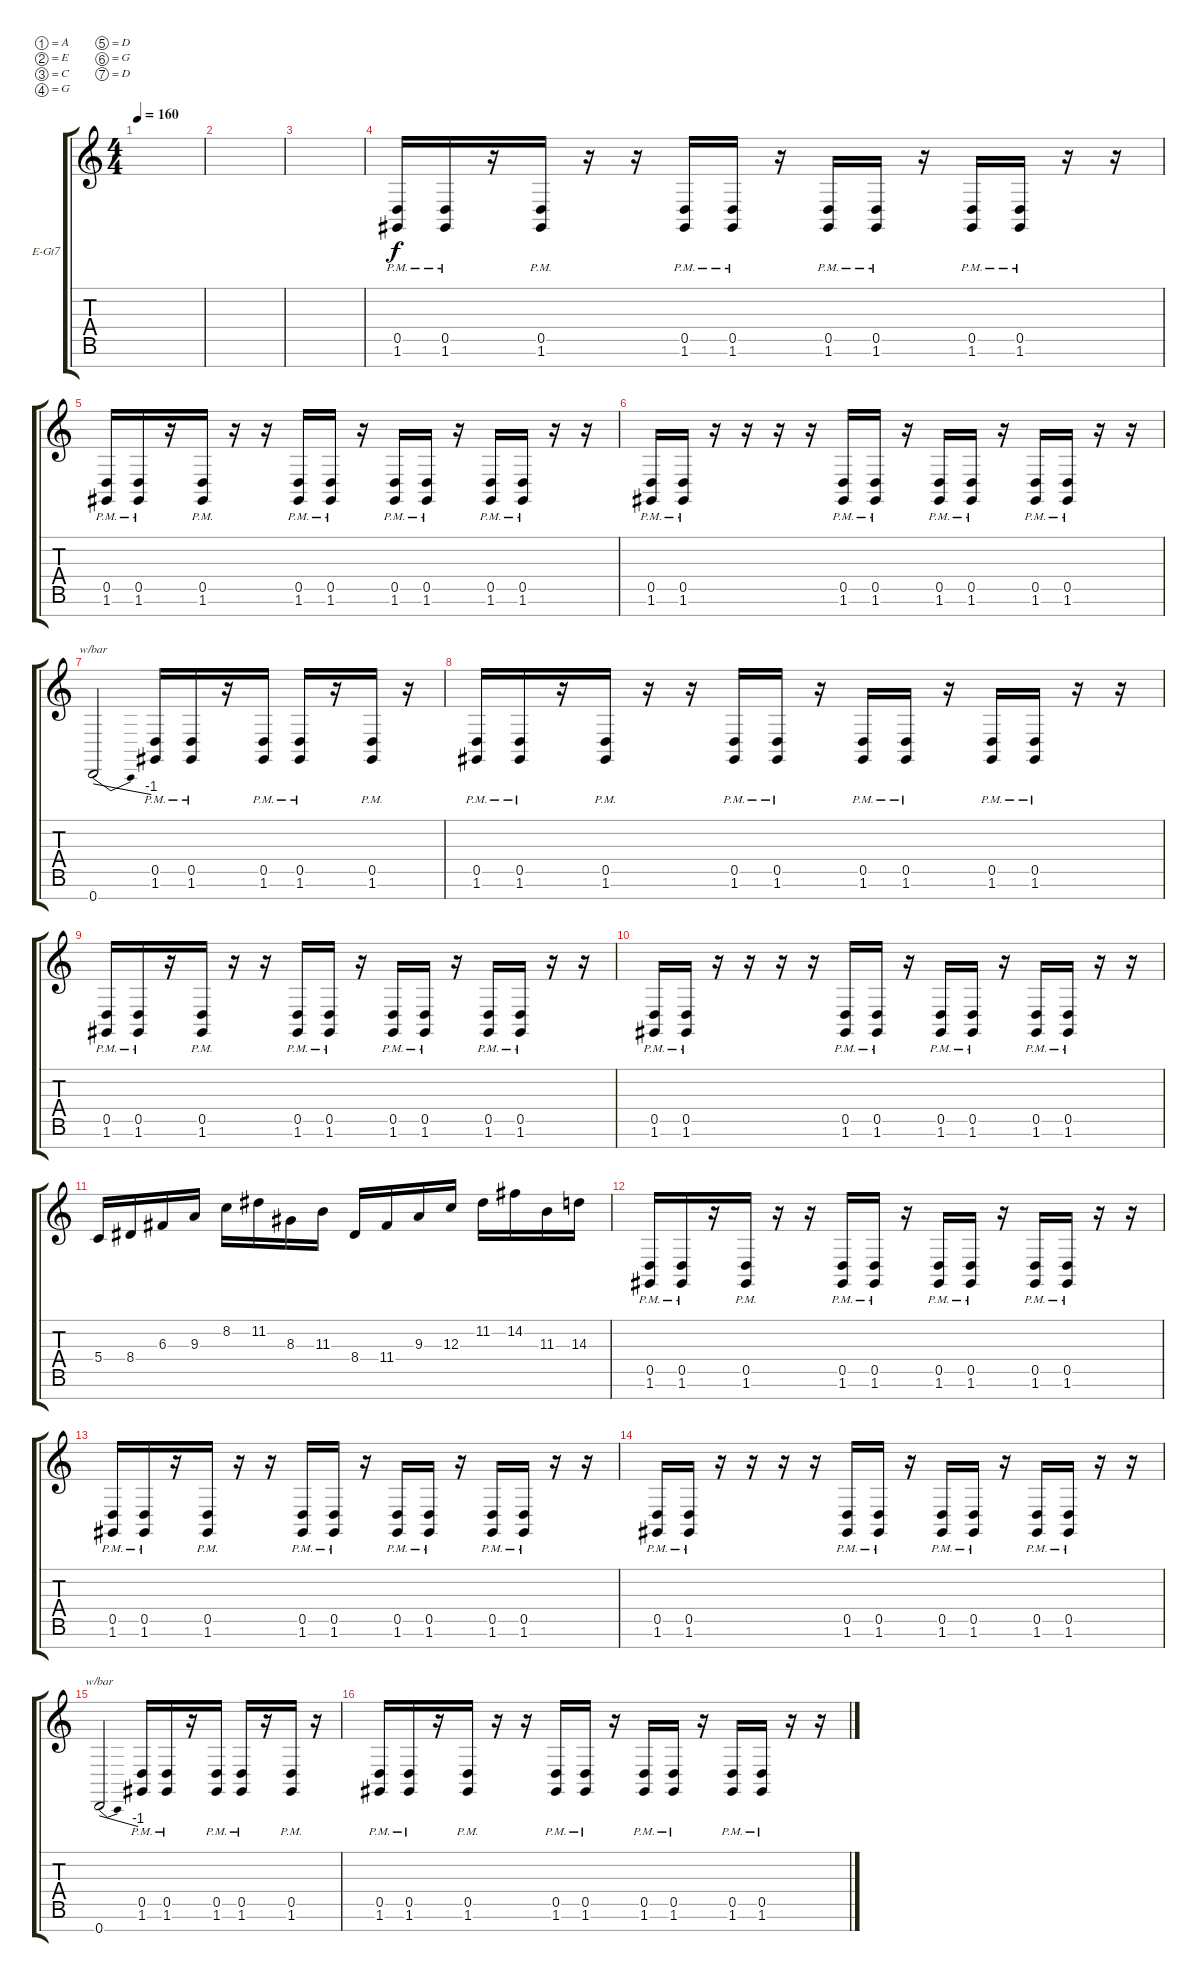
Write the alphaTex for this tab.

\defaultSystemsLayout 4
\bracketExtendMode groupsimilarinstruments
\firstSystemTrackNameOrientation horizontal
\otherSystemsTrackNameOrientation horizontal
\track ("Electric Guitar" "E-Gt7") {instrument distortionguitar}
\staff {score tabs}
\tuning (A3 E3 C3 G2 D2 G1 D1)
\ts (4 4)
\tempo 160
\clef g2
\ks c
|
|
|
(1.6{pm} 0.5{pm}).16 (1.6{pm} 0.5{pm}).16 r.16 (1.6{pm} 0.5{pm}).16 r.16 r.16 (1.6{pm} 0.5{pm}).16 (1.6{pm} 0.5{pm}).16 r.16 (1.6{pm} 0.5{pm}).16 (1.6{pm} 0.5{pm}).16 r.16 (1.6{pm} 0.5{pm}).16 (1.6{pm} 0.5{pm}).16 r.16 r.16 |
(1.6{pm} 0.5{pm}).16 (1.6{pm} 0.5{pm}).16 r.16 (1.6{pm} 0.5{pm}).16 r.16 r.16 (1.6{pm} 0.5{pm}).16 (1.6{pm} 0.5{pm}).16 r.16 (1.6{pm} 0.5{pm}).16 (1.6{pm} 0.5{pm}).16 r.16 (1.6{pm} 0.5{pm}).16 (1.6{pm} 0.5{pm}).16 r.16 r.16 |
(1.6{pm} 0.5{pm}).16 (1.6{pm} 0.5{pm}).16 r.16 r.16 r.16 r.16 (1.6{pm} 0.5{pm}).16 (1.6{pm} 0.5{pm}).16 r.16 (1.6{pm} 0.5{pm}).16 (1.6{pm} 0.5{pm}).16 r.16 (1.6{pm} 0.5{pm}).16 (1.6{pm} 0.5{pm}).16 r.16 r.16 |
0.7.2{tbe (dive default 0 0 60 -4)} (1.6{pm} 0.5{pm}).16 (1.6{pm} 0.5{pm}).16 r.16 (1.6{pm} 0.5{pm}).16 (1.6{pm} 0.5{pm}).16 r.16 (1.6{pm} 0.5{pm}).16 r.16 |
(1.6{pm} 0.5{pm}).16 (1.6{pm} 0.5{pm}).16 r.16 (1.6{pm} 0.5{pm}).16 r.16 r.16 (1.6{pm} 0.5{pm}).16 (1.6{pm} 0.5{pm}).16 r.16 (1.6{pm} 0.5{pm}).16 (1.6{pm} 0.5{pm}).16 r.16 (1.6{pm} 0.5{pm}).16 (1.6{pm} 0.5{pm}).16 r.16 r.16 |
(1.6{pm} 0.5{pm}).16 (1.6{pm} 0.5{pm}).16 r.16 (1.6{pm} 0.5{pm}).16 r.16 r.16 (1.6{pm} 0.5{pm}).16 (1.6{pm} 0.5{pm}).16 r.16 (1.6{pm} 0.5{pm}).16 (1.6{pm} 0.5{pm}).16 r.16 (1.6{pm} 0.5{pm}).16 (1.6{pm} 0.5{pm}).16 r.16 r.16 |
(1.6{pm} 0.5{pm}).16 (1.6{pm} 0.5{pm}).16 r.16 r.16 r.16 r.16 (1.6{pm} 0.5{pm}).16 (1.6{pm} 0.5{pm}).16 r.16 (1.6{pm} 0.5{pm}).16 (1.6{pm} 0.5{pm}).16 r.16 (1.6{pm} 0.5{pm}).16 (1.6{pm} 0.5{pm}).16 r.16 r.16 |
5.4.16 8.4.16 6.3.16 9.3.16 8.2.16 11.2.16 8.3.16 11.3.16 8.4.16 11.4.16 9.3.16 12.3.16 11.2.16 14.2.16 11.3.16 14.3.16 |
(0.5{pm} 1.6{pm}).16 (0.5{pm} 1.6{pm}).16 r.16 (1.6{pm} 0.5{pm}).16 r.16 r.16 (1.6{pm} 0.5{pm}).16 (1.6{pm} 0.5{pm}).16 r.16 (1.6{pm} 0.5{pm}).16 (1.6{pm} 0.5{pm}).16 r.16 (1.6{pm} 0.5{pm}).16 (1.6{pm} 0.5{pm}).16 r.16 r.16 |
(1.6{pm} 0.5{pm}).16 (1.6{pm} 0.5{pm}).16 r.16 (1.6{pm} 0.5{pm}).16 r.16 r.16 (1.6{pm} 0.5{pm}).16 (1.6{pm} 0.5{pm}).16 r.16 (1.6{pm} 0.5{pm}).16 (1.6{pm} 0.5{pm}).16 r.16 (1.6{pm} 0.5{pm}).16 (1.6{pm} 0.5{pm}).16 r.16 r.16 |
(1.6{pm} 0.5{pm}).16 (1.6{pm} 0.5{pm}).16 r.16 r.16 r.16 r.16 (1.6{pm} 0.5{pm}).16 (1.6{pm} 0.5{pm}).16 r.16 (1.6{pm} 0.5{pm}).16 (1.6{pm} 0.5{pm}).16 r.16 (1.6{pm} 0.5{pm}).16 (1.6{pm} 0.5{pm}).16 r.16 r.16 |
0.7.2{tbe (dive default 0 0 60 -4)} (1.6{pm} 0.5{pm}).16 (1.6{pm} 0.5{pm}).16 r.16 (1.6{pm} 0.5{pm}).16 (1.6{pm} 0.5{pm}).16 r.16 (1.6{pm} 0.5{pm}).16 r.16 |
(1.6{pm} 0.5{pm}).16 (1.6{pm} 0.5{pm}).16 r.16 (1.6{pm} 0.5{pm}).16 r.16 r.16 (1.6{pm} 0.5{pm}).16 (1.6{pm} 0.5{pm}).16 r.16 (1.6{pm} 0.5{pm}).16 (1.6{pm} 0.5{pm}).16 r.16 (1.6{pm} 0.5{pm}).16 (1.6{pm} 0.5{pm}).16 r.16 r.16
